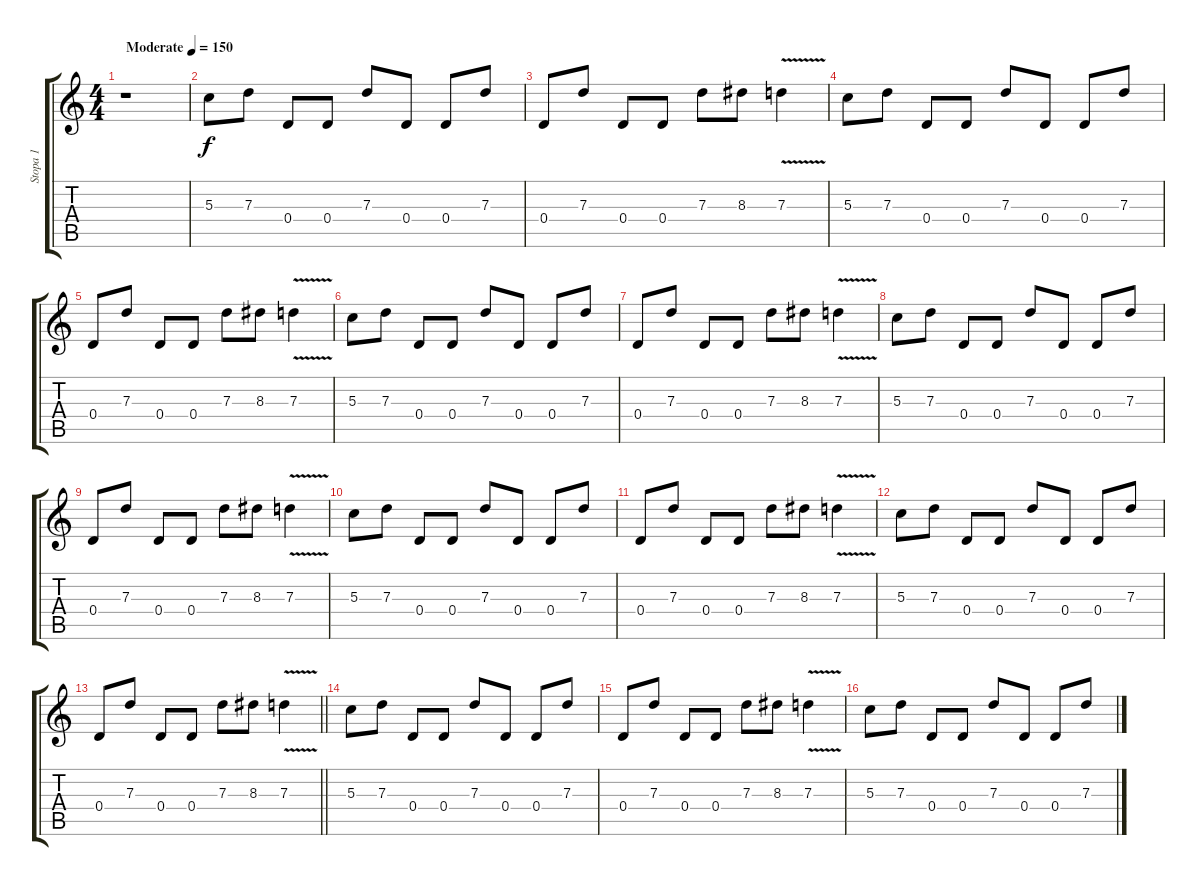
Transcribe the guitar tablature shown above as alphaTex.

\track ("Stopa 1" "Stopa 1") {instrument distortionguitar}
\staff {score tabs}
\tuning (E4 B3 G3 D3 A2 E2) {hide}
\ts (4 4)
\tempo (150 "Moderate")
\clef g2
\ks c
r.1{dy f instrument distortionguitar} |
5.3.8 7.3.8 0.4.8 0.4.8 7.3.8 0.4.8 0.4.8 7.3.8 |
0.4.8 7.3.8 0.4.8 0.4.8 7.3.8 8.3.8 7.3{v}.4 |
5.3.8 7.3.8 0.4.8 0.4.8 7.3.8 0.4.8 0.4.8 7.3.8 |
0.4.8 7.3.8 0.4.8 0.4.8 7.3.8 8.3.8 7.3{v}.4 |
5.3.8 7.3.8 0.4.8 0.4.8 7.3.8 0.4.8 0.4.8 7.3.8 |
0.4.8 7.3.8 0.4.8 0.4.8 7.3.8 8.3.8 7.3{v}.4 |
5.3.8 7.3.8 0.4.8 0.4.8 7.3.8 0.4.8 0.4.8 7.3.8 |
0.4.8 7.3.8 0.4.8 0.4.8 7.3.8 8.3.8 7.3{v}.4 |
5.3.8 7.3.8 0.4.8 0.4.8 7.3.8 0.4.8 0.4.8 7.3.8 |
0.4.8 7.3.8 0.4.8 0.4.8 7.3.8 8.3.8 7.3{v}.4 |
5.3.8 7.3.8 0.4.8 0.4.8 7.3.8 0.4.8 0.4.8 7.3.8 |
\barLineRight lightlight
0.4.8 7.3.8 0.4.8 0.4.8 7.3.8 8.3.8 7.3{v}.4 |
\section ("" "")
5.3.8 7.3.8 0.4.8 0.4.8 7.3.8 0.4.8 0.4.8 7.3.8 |
0.4.8 7.3.8 0.4.8 0.4.8 7.3.8 8.3.8 7.3{v}.4 |
5.3.8 7.3.8 0.4.8 0.4.8 7.3.8 0.4.8 0.4.8 7.3.8
